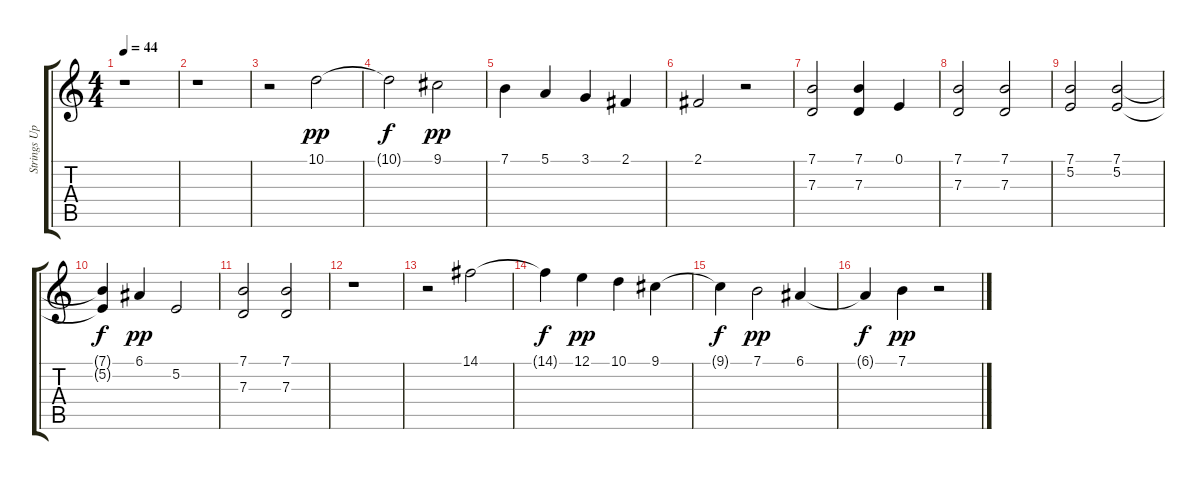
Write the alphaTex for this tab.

\track ("Strings Upper" "Strings Up") {instrument stringensemble1}
\staff {score tabs}
\tuning (E4 B3 G3 D3 A2 E2) {hide}
\ts (4 4)
\tempo 44
\clef g2
\ks c
r.1{dy pp instrument stringensemble1} |
r.1 |
r.2 10.1.2{instrument stringensemble1} |
10.1{t}.2{dy f} 9.1.2{dy pp} |
7.1.4 5.1.4 3.1.4 2.1.4 |
2.1.2 r.2 |
(7.1 7.3).2 (7.1 7.3).4 0.1.4 |
(7.1 7.3).2 (7.1 7.3).2 |
(7.1 5.2).2 (7.1 5.2).2 |
(7.1{t} 5.2{t}).4{dy f} 6.1.4{dy pp} 5.2.2 |
(7.1 7.3).2 (7.1 7.3).2 |
r.1 |
r.2 14.1.2 |
14.1{t}.4{dy f} 12.1.4{dy pp} 10.1.4 9.1.4 |
9.1{t}.4{dy f} 7.1.2{dy pp} 6.1.4 |
6.1{t}.4{dy f} 7.1.4{dy pp} r.2
